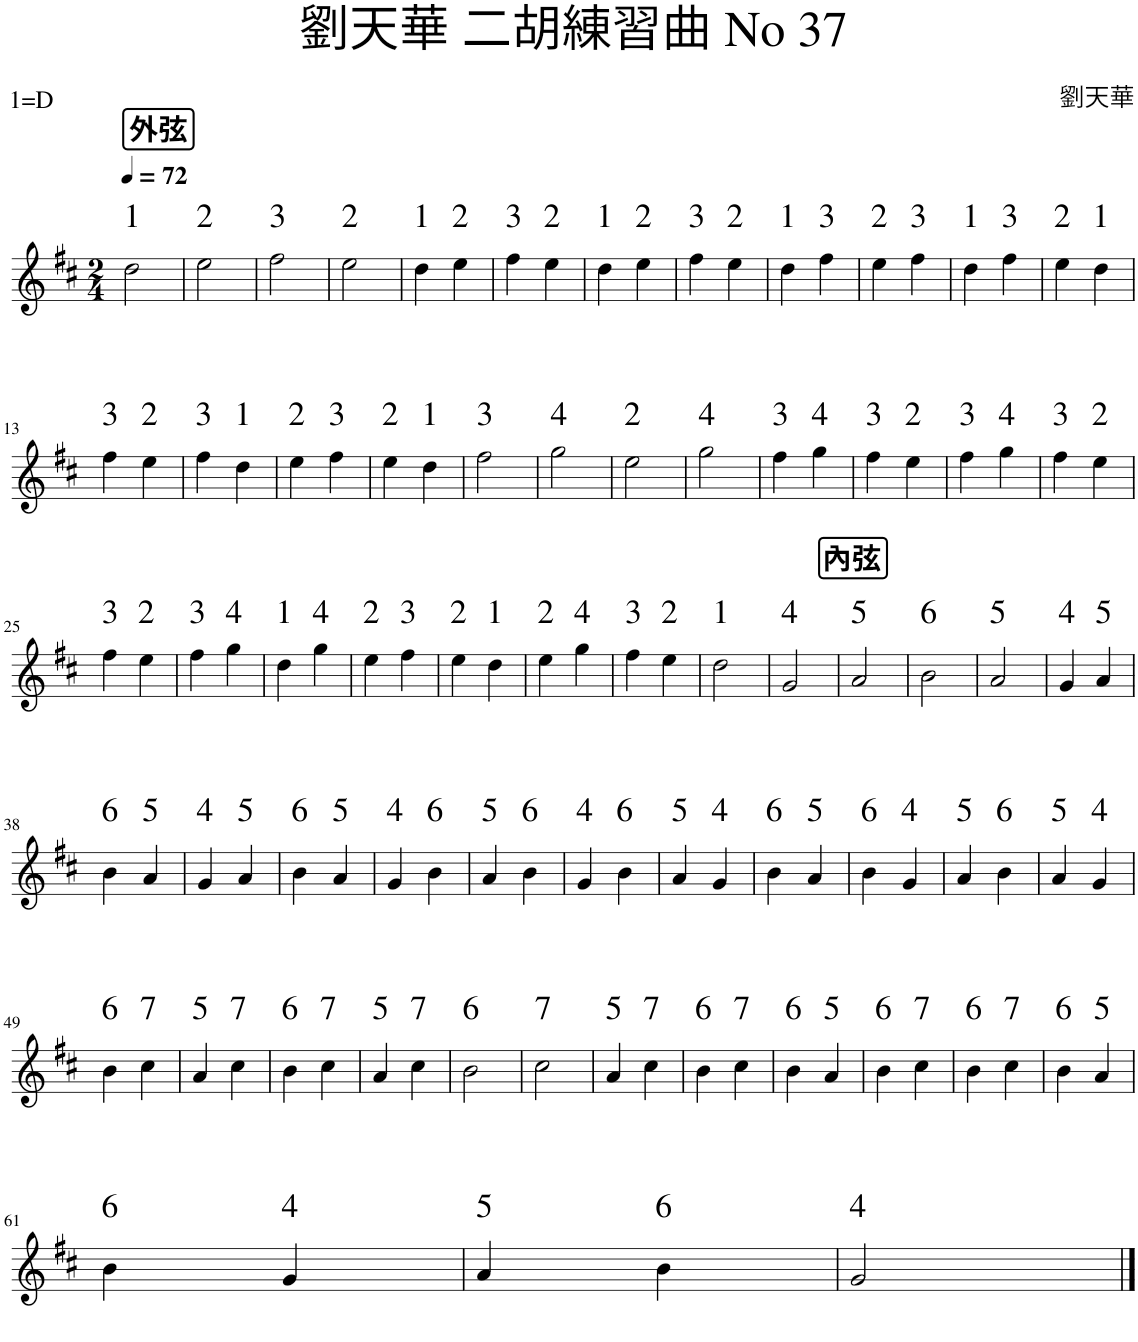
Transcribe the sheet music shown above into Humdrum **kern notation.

**kern	**text
*part1	*part1
*staff1	*staff1
*I"Piano	*
*I'Pno.	*
*clefG2	*
*k[f#c#]	*
*M2/4	*
*MM72	*
!!LO:REH:place=s1:a:B:cj:fs=14:t=外弦
=1	=1
!	!LO:LY:a
2dd\	1
=2	=2
!	!LO:LY:a
2ee\	2
=3	=3
!	!LO:LY:a
2ff#\	3
=4	=4
!	!LO:LY:a
2ee\	2
=5	=5
!	!LO:LY:a
4dd\	1
!	!LO:LY:a
4ee\	2
=6	=6
!	!LO:LY:a
4ff#\	3
!	!LO:LY:a
4ee\	2
=7	=7
!	!LO:LY:a
4dd\	1
!	!LO:LY:a
4ee\	2
=8	=8
!	!LO:LY:a
4ff#\	3
!	!LO:LY:a
4ee\	2
=9	=9
!	!LO:LY:a
4dd\	1
!	!LO:LY:a
4ff#\	3
=10	=10
!	!LO:LY:a
4ee\	2
!	!LO:LY:a
4ff#\	3
=11	=11
!	!LO:LY:a
4dd\	1
!	!LO:LY:a
4ff#\	3
=12	=12
!	!LO:LY:a
4ee\	2
!	!LO:LY:a
4dd\	1
!!LO:LB:g=z
=13	=13
!	!LO:LY:a
4ff#\	3
!	!LO:LY:a
4ee\	2
=14	=14
!	!LO:LY:a
4ff#\	3
!	!LO:LY:a
4dd\	1
=15	=15
!	!LO:LY:a
4ee\	2
!	!LO:LY:a
4ff#\	3
=16	=16
!	!LO:LY:a
4ee\	2
!	!LO:LY:a
4dd\	1
=17	=17
!	!LO:LY:a
2ff#\	3
=18	=18
!	!LO:LY:a
2gg\	4
=19	=19
!	!LO:LY:a
2ee\	2
=20	=20
!	!LO:LY:a
2gg\	4
=21	=21
!	!LO:LY:a
4ff#\	3
!	!LO:LY:a
4gg\	4
=22	=22
!	!LO:LY:a
4ff#\	3
!	!LO:LY:a
4ee\	2
=23	=23
!	!LO:LY:a
4ff#\	3
!	!LO:LY:a
4gg\	4
=24	=24
!	!LO:LY:a
4ff#\	3
!	!LO:LY:a
4ee\	2
!!LO:LB:g=z
=25	=25
!	!LO:LY:a
4ff#\	3
!	!LO:LY:a
4ee\	2
=26	=26
!	!LO:LY:a
4ff#\	3
!	!LO:LY:a
4gg\	4
=27	=27
!	!LO:LY:a
4dd\	1
!	!LO:LY:a
4gg\	4
=28	=28
!	!LO:LY:a
4ee\	2
!	!LO:LY:a
4ff#\	3
=29	=29
!	!LO:LY:a
4ee\	2
!	!LO:LY:a
4dd\	1
=30	=30
!	!LO:LY:a
4ee\	2
!	!LO:LY:a
4gg\	4
=31	=31
!	!LO:LY:a
4ff#\	3
!	!LO:LY:a
4ee\	2
=32	=32
!	!LO:LY:a
2dd\	1
!!LO:REH:place=s1:a:B:cj:fs=14:t=內弦
=33	=33
!	!LO:LY:a
2g/	4
=34	=34
!	!LO:LY:a
2a/	5
=35	=35
!	!LO:LY:a
2b\	6
=36	=36
!	!LO:LY:a
2a/	5
=37	=37
!	!LO:LY:a
4g/	4
!	!LO:LY:a
4a/	5
!!LO:LB:g=z
=38	=38
!	!LO:LY:a
4b\	6
!	!LO:LY:a
4a/	5
=39	=39
!	!LO:LY:a
4g/	4
!	!LO:LY:a
4a/	5
=40	=40
!	!LO:LY:a
4b\	6
!	!LO:LY:a
4a/	5
=41	=41
!	!LO:LY:a
4g/	4
!	!LO:LY:a
4b\	6
=42	=42
!	!LO:LY:a
4a/	5
!	!LO:LY:a
4b\	6
=43	=43
!	!LO:LY:a
4g/	4
!	!LO:LY:a
4b\	6
=44	=44
!	!LO:LY:a
4a/	5
!	!LO:LY:a
4g/	4
=45	=45
!	!LO:LY:a
4b\	6
!	!LO:LY:a
4a/	5
=46	=46
!	!LO:LY:a
4b\	6
!	!LO:LY:a
4g/	4
=47	=47
!	!LO:LY:a
4a/	5
!	!LO:LY:a
4b\	6
=48	=48
!	!LO:LY:a
4a/	5
!	!LO:LY:a
4g/	4
!!LO:LB:g=z
=49	=49
!	!LO:LY:a
4b\	6
!	!LO:LY:a
4cc#\	7
=50	=50
!	!LO:LY:a
4a/	5
!	!LO:LY:a
4cc#\	7
=51	=51
!	!LO:LY:a
4b\	6
!	!LO:LY:a
4cc#\	7
=52	=52
!	!LO:LY:a
4a/	5
!	!LO:LY:a
4cc#\	7
=53	=53
!	!LO:LY:a
2b\	6
=54	=54
!	!LO:LY:a
2cc#\	7
=55	=55
!	!LO:LY:a
4a/	5
!	!LO:LY:a
4cc#\	7
=56	=56
!	!LO:LY:a
4b\	6
!	!LO:LY:a
4cc#\	7
=57	=57
!	!LO:LY:a
4b\	6
!	!LO:LY:a
4a/	5
=58	=58
!	!LO:LY:a
4b\	6
!	!LO:LY:a
4cc#\	7
=59	=59
!	!LO:LY:a
4b\	6
!	!LO:LY:a
4cc#\	7
=60	=60
!	!LO:LY:a
4b\	6
!	!LO:LY:a
4a/	5
!!LO:LB:g=z
=61	=61
!	!LO:LY:a
4b\	6
!	!LO:LY:a
4g/	4
=62	=62
!	!LO:LY:a
4a/	5
!	!LO:LY:a
4b\	6
=63	=63
!	!LO:LY:a
2g/	4
==	==
*-	*-
